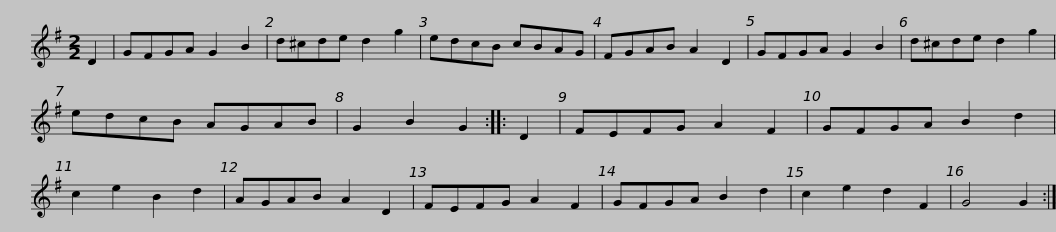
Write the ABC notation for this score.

X:1
L:1/8
M:2/2
I:linebreak $
K:G
V:1 treble
V:1
 D2 | GFGA G2 B2 | d^cde d2 g2 | edcB cBAG | FGAB A2 D2 | %5
 GFGA G2 B2 | d^cde d2 g2 |$ edcB AGAB | G2 B2 G2 :: D2 | %10
 FEFG A2 F2 | GFGA B2 d2 | c2 e2 B2 d2 | AGAB A2 D2 | FEFG A2 F2 |$ %15
 GFGA B2 d2 | c2 e2 d2 F2 | G4 G2 :| %18
